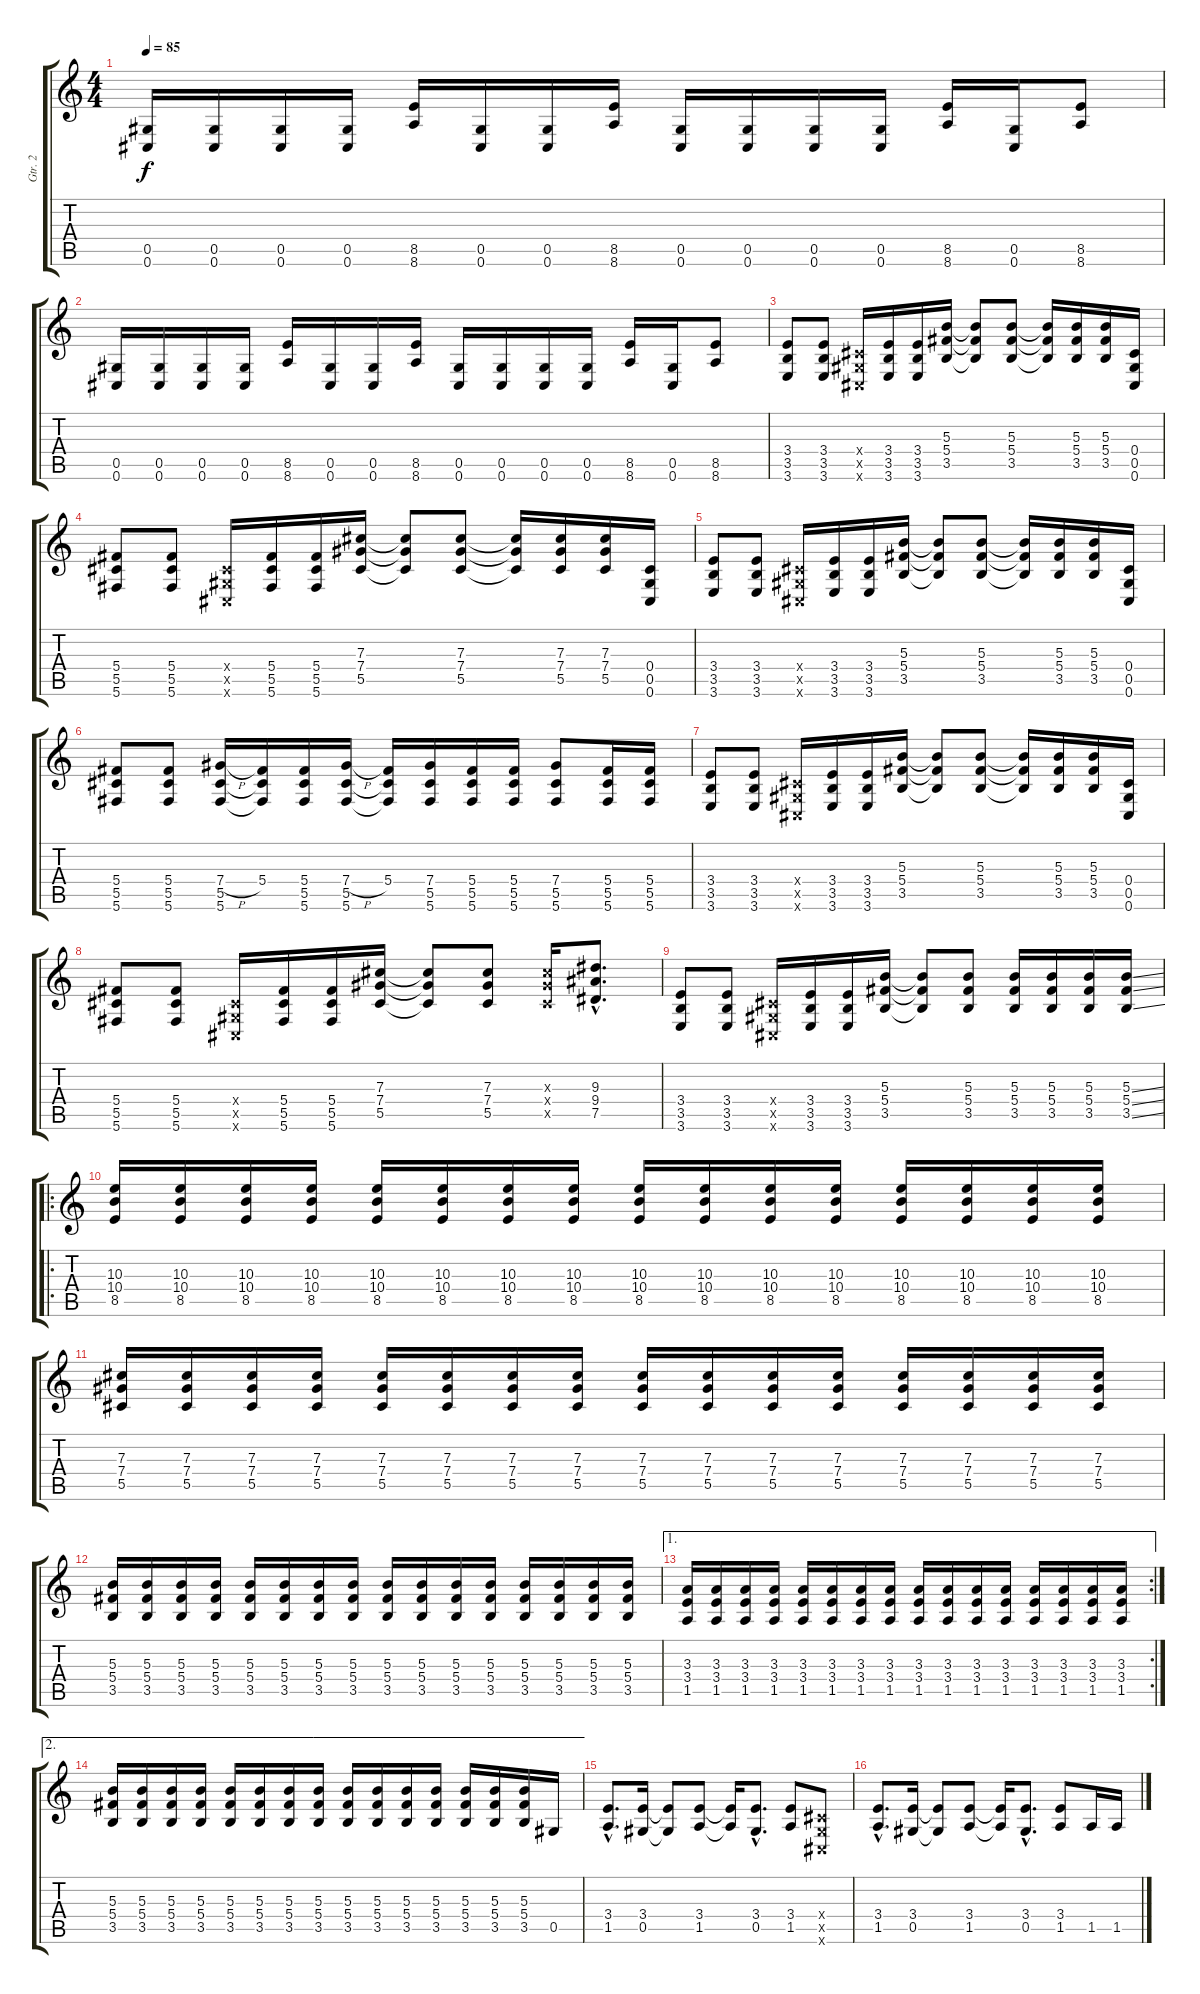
\track ("Gtr. 2" "Gtr. 2") {instrument distortionguitar}
\staff {score tabs}
\tuning (Eb4 Bb3 Gb3 Db3 Ab2 Db2) {hide}
\ts (4 4)
\tempo 85
\clef g2
\ks c
(0.5 0.6).16{dy f instrument electricguitarmuted} (0.5 0.6).16 (0.5 0.6).16 (0.5 0.6).16 (8.5 8.6).16{instrument distortionguitar} (0.5 0.6).16{instrument electricguitarmuted} (0.5 0.6).16 (8.5 8.6).16{instrument distortionguitar} (0.5 0.6).16{instrument electricguitarmuted} (0.5 0.6).16 (0.5 0.6).16 (0.5 0.6).16 (8.5 8.6).16{instrument distortionguitar} (0.5 0.6).16{instrument electricguitarmuted} (8.5 8.6).8{instrument distortionguitar} |
(0.5 0.6).16{instrument electricguitarmuted} (0.5 0.6).16 (0.5 0.6).16 (0.5 0.6).16 (8.5 8.6).16{instrument distortionguitar} (0.5 0.6).16{instrument electricguitarmuted} (0.5 0.6).16 (8.5 8.6).16{instrument distortionguitar} (0.5 0.6).16{instrument electricguitarmuted} (0.5 0.6).16 (0.5 0.6).16 (0.5 0.6).16 (8.5 8.6).16{instrument distortionguitar} (0.5 0.6).16{instrument electricguitarmuted} (8.5 8.6).8{instrument distortionguitar} |
(3.4 3.5 3.6).8 (3.4 3.5 3.6).8 (0.4{x} 0.5{x} 0.6{x}).16 (3.4 3.5 3.6).16 (3.4 3.5 3.6).16 (5.3 5.4 3.5).16 (5.3{t} 5.4{t} 3.5{t}).8 (5.3 5.4 3.5).8 (5.3{t} 5.4{t} 3.5{t}).16 (5.3 5.4 3.5).16 (5.3 5.4 3.5).16 (0.4 0.5 0.6).16 |
(5.4 5.5 5.6).8 (5.4 5.5 5.6).8 (0.4{x} 0.5{x} 0.6{x}).16 (5.4 5.5 5.6).16 (5.4 5.5 5.6).16 (7.3 7.4 5.5).16 (7.3{t} 7.4{t} 5.5{t}).8 (7.3 7.4 5.5).8 (7.3{t} 7.4{t} 5.5{t}).16 (7.3 7.4 5.5).16 (7.3 7.4 5.5).16 (0.4 0.5 0.6).16 |
(3.4 3.5 3.6).8 (3.4 3.5 3.6).8 (0.4{x} 0.5{x} 0.6{x}).16 (3.4 3.5 3.6).16 (3.4 3.5 3.6).16 (5.3 5.4 3.5).16 (5.3{t} 5.4{t} 3.5{t}).8 (5.3 5.4 3.5).8 (5.3{t} 5.4{t} 3.5{t}).16 (5.3 5.4 3.5).16 (5.3 5.4 3.5).16 (0.4 0.5 0.6).16 |
(5.4 5.5 5.6).8 (5.4 5.5 5.6).8 (7.4{h} 5.5 5.6).16 (5.4 5.5{t} 5.6{t}).16 (5.4 5.5 5.6).16 (7.4{h} 5.5 5.6).16 (5.4 5.5{t} 5.6{t}).16 (7.4 5.5 5.6).16 (5.4 5.5 5.6).16 (5.4 5.5 5.6).16 (7.4 5.5 5.6).8 (5.4 5.5 5.6).16 (5.4 5.5 5.6).16 |
(3.4 3.5 3.6).8 (3.4 3.5 3.6).8 (0.4{x} 0.5{x} 0.6{x}).16 (3.4 3.5 3.6).16 (3.4 3.5 3.6).16 (5.3 5.4 3.5).16 (5.3{t} 5.4{t} 3.5{t}).8 (5.3 5.4 3.5).8 (5.3{t} 5.4{t} 3.5{t}).16 (5.3 5.4 3.5).16 (5.3 5.4 3.5).16 (0.4 0.5 0.6).16 |
(5.4 5.5 5.6).8 (5.4 5.5 5.6).8 (0.4{x} 0.5{x} 0.6{x}).16 (5.4 5.5 5.6).16 (5.4 5.5 5.6).16 (7.3 7.4 5.5).16 (7.3{t} 7.4{t} 5.5{t}).8 (7.3 7.4 5.5).8 (7.3{x} 7.4{x} 5.5{x}).16 (9.3{hac} 9.4{hac} 7.5{hac}).8{d} |
(3.4 3.5 3.6).8 (3.4 3.5 3.6).8 (0.4{x} 0.5{x} 0.6{x}).16 (3.4 3.5 3.6).16 (3.4 3.5 3.6).16 (5.3 5.4 3.5).16 (5.3{t} 5.4{t} 3.5{t}).8 (5.3 5.4 3.5).8 (5.3 5.4 3.5).16 (5.3 5.4 3.5).16 (5.3 5.4 3.5).16 (5.3{ss} 5.4{ss} 3.5{ss}).16 |
\ro
(10.3 10.4 8.5).16 (10.3 10.4 8.5).16 (10.3 10.4 8.5).16 (10.3 10.4 8.5).16 (10.3 10.4 8.5).16 (10.3 10.4 8.5).16 (10.3 10.4 8.5).16 (10.3 10.4 8.5).16 (10.3 10.4 8.5).16 (10.3 10.4 8.5).16 (10.3 10.4 8.5).16 (10.3 10.4 8.5).16 (10.3 10.4 8.5).16 (10.3 10.4 8.5).16 (10.3 10.4 8.5).16 (10.3 10.4 8.5).16 |
(7.3 7.4 5.5).16 (7.3 7.4 5.5).16 (7.3 7.4 5.5).16 (7.3 7.4 5.5).16 (7.3 7.4 5.5).16 (7.3 7.4 5.5).16 (7.3 7.4 5.5).16 (7.3 7.4 5.5).16 (7.3 7.4 5.5).16 (7.3 7.4 5.5).16 (7.3 7.4 5.5).16 (7.3 7.4 5.5).16 (7.3 7.4 5.5).16 (7.3 7.4 5.5).16 (7.3 7.4 5.5).16 (7.3 7.4 5.5).16 |
(5.3 5.4 3.5).16 (5.3 5.4 3.5).16 (5.3 5.4 3.5).16 (5.3 5.4 3.5).16 (5.3 5.4 3.5).16 (5.3 5.4 3.5).16 (5.3 5.4 3.5).16 (5.3 5.4 3.5).16 (5.3 5.4 3.5).16 (5.3 5.4 3.5).16 (5.3 5.4 3.5).16 (5.3 5.4 3.5).16 (5.3 5.4 3.5).16 (5.3 5.4 3.5).16 (5.3 5.4 3.5).16 (5.3 5.4 3.5).16 |
\ae 1
\rc 2
(3.3 3.4 1.5).16 (3.3 3.4 1.5).16 (3.3 3.4 1.5).16 (3.3 3.4 1.5).16 (3.3 3.4 1.5).16 (3.3 3.4 1.5).16 (3.3 3.4 1.5).16 (3.3 3.4 1.5).16 (3.3 3.4 1.5).16 (3.3 3.4 1.5).16 (3.3 3.4 1.5).16 (3.3 3.4 1.5).16 (3.3 3.4 1.5).16 (3.3 3.4 1.5).16 (3.3 3.4 1.5).16 (3.3 3.4 1.5).16 |
\ae 2
(5.3 5.4 3.5).16 (5.3 5.4 3.5).16 (5.3 5.4 3.5).16 (5.3 5.4 3.5).16 (5.3 5.4 3.5).16 (5.3 5.4 3.5).16 (5.3 5.4 3.5).16 (5.3 5.4 3.5).16 (5.3 5.4 3.5).16 (5.3 5.4 3.5).16 (5.3 5.4 3.5).16 (5.3 5.4 3.5).16 (5.3 5.4 3.5).16 (5.3 5.4 3.5).16 (5.3 5.4 3.5).16 0.5.16 |
(3.4{hac} 1.5{hac}).8{d} (3.4 0.5).16 (3.4{t} 0.5{t}).8 (3.4 1.5).8 (3.4{t} 1.5{t}).16 (3.4{hac} 0.5{hac}).8{d} (3.4 1.5).8 (0.4{x} 0.5{x} 0.6{x}).8 |
(3.4{hac} 1.5{hac}).8{d} (3.4 0.5).16 (3.4{t} 0.5{t}).8 (3.4 1.5).8 (3.4{t} 1.5{t}).16 (3.4{hac} 0.5{hac}).8{d} (3.4 1.5).8 1.5.16{instrument electricguitarmuted} 1.5.16
